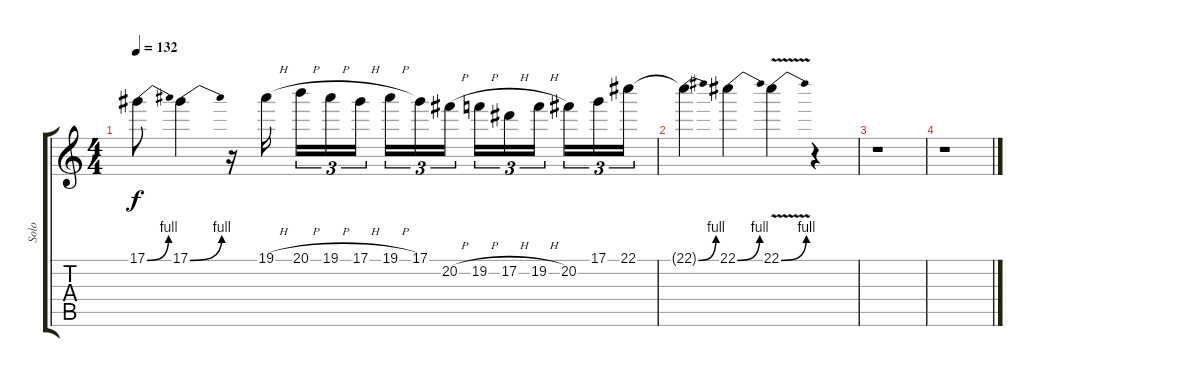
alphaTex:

\track ("Solo" "Solo") {instrument overdrivenguitar}
\staff {score tabs}
\tuning (Eb4 Bb3 Gb3 Db3 Ab2 Eb2) {hide}
\ts (4 4)
\tempo 132
\clef g2
\ks c
17.1{be (bend 0 0 60 4)}.8{dy f} 17.1{be (bend 0 0 60 4)}.4 r.16 19.1{h}.16 20.1{h}.16{tu (3 2)} 19.1{h}.16{tu (3 2)} 17.1{h}.16{tu (3 2) beam splitsecondary} 19.1{h}.16{tu (3 2)} 17.1.16{tu (3 2)} 20.2{h}.16{tu (3 2)} 19.2{h}.16{tu (3 2)} 17.2{h}.16{tu (3 2)} 19.2{h}.16{tu (3 2) beam splitsecondary} 20.2.16{tu (3 2)} 17.1.16{tu (3 2)} 22.1.16{tu (3 2)} |
22.1{be (bend 0 0 60 4) t}.4 22.1{be (bend 0 0 60 4)}.4 22.1{be (bend 0 0 60 4) v}.4 r.4 |
r.1 |
r.1
